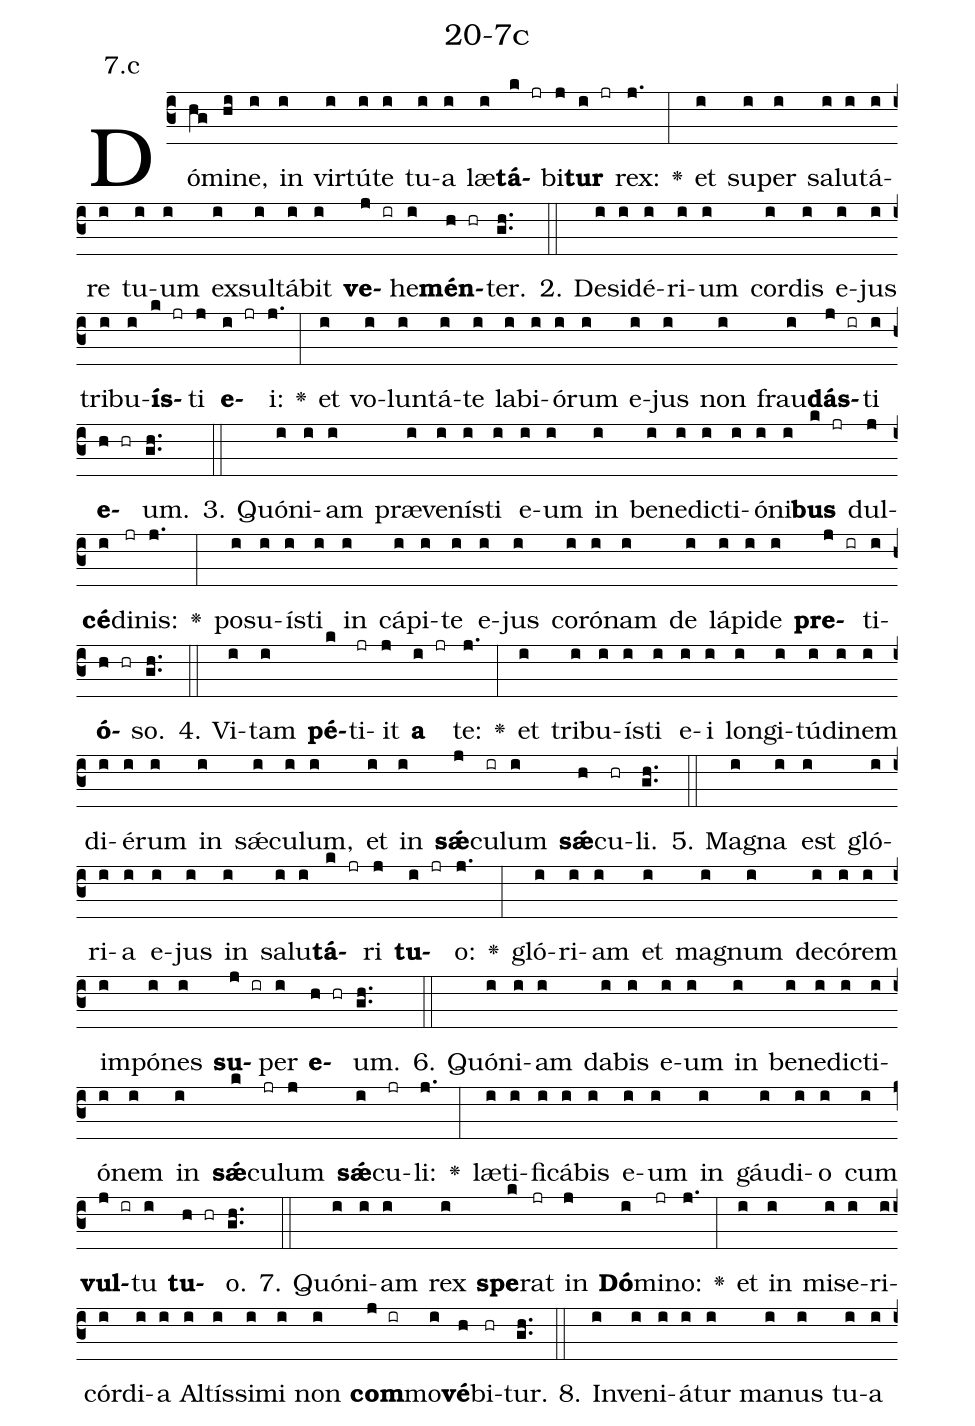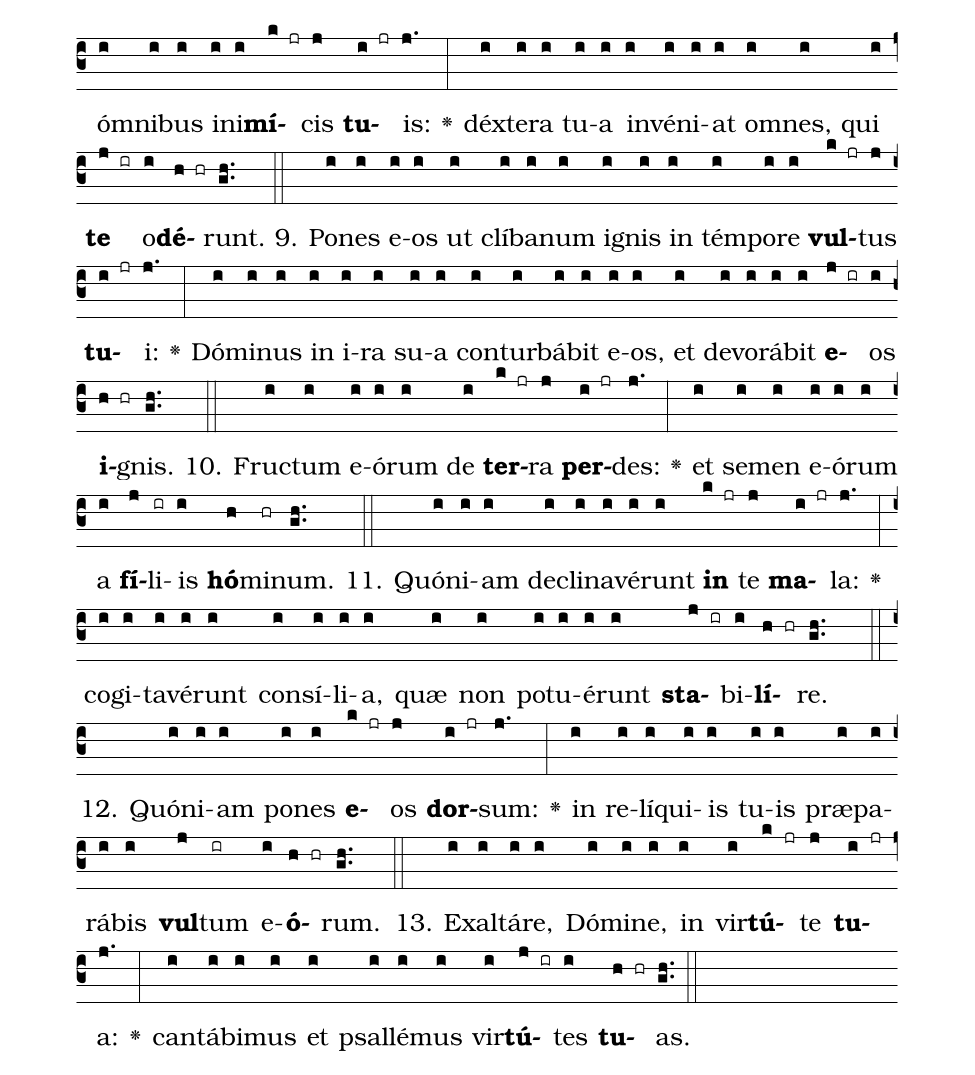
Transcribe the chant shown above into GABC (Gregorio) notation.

name: 20-7c;
annotation: 7.c;
%%
(c3)Dó(hg)mi(hi)ne,(i) in(i) vir(i)tú(i)te(i) tu(i)a(i) læ(i)<b>tá</b>(k jr)bi(j)<b>tur</b>(i jr) rex:(j.) <v>\greheightstar</v>(:) et(i) su(i)per(i) sa(i)lu(i)tá(i)re(i) tu(i)um(i) ex(i)sul(i)tá(i)bit(i) <b>ve</b>(j ir)he(i)<b>mén</b>(h hr)ter.(gh..) (::)
2. De(i)si(i)dé(i)ri(i)um(i) cor(i)dis(i) e(i)jus(i) tri(i)bu(i)<b>ís</b>(k jr)ti(j) <b>e</b>(i jr)i:(j.) <v>\greheightstar</v>(:) et(i) vo(i)lun(i)tá(i)te(i) la(i)bi(i)ó(i)rum(i) e(i)jus(i) non(i) frau(i)<b>dás</b>(j ir)ti(i) <b>e</b>(h hr)um.(gh..) (::)
3. Quón(i)i(i)am(i) præ(i)ve(i)nís(i)ti(i) e(i)um(i) in(i) be(i)ne(i)dic(i)ti(i)ó(i)ni(i)<b>bus</b>(k jr) dul(j)<b>cé</b>(i)di(jr)nis:(j.) <v>\greheightstar</v>(:) po(i)su(i)ís(i)ti(i) in(i) cá(i)pi(i)te(i) e(i)jus(i) co(i)ró(i)nam(i) de(i) lá(i)pi(i)de(i) <b>pre</b>(j ir)ti(i)<b>ó</b>(h hr)so.(gh..) (::)
4. Vi(i)tam(i) <b>pé</b>(k)ti(jr)it(j) <b>a</b>(i jr) te:(j.) <v>\greheightstar</v>(:) et(i) tri(i)bu(i)ís(i)ti(i) e(i)i(i) lon(i)gi(i)tú(i)di(i)nem(i) di(i)é(i)rum(i) in(i) sǽ(i)cu(i)lum,(i) et(i) in(i) <b>sǽ</b>(j)cu(ir)lum(i) <b>sǽ</b>(h)cu(hr)li.(gh..) (::)
5. Ma(i)gna(i) est(i) gló(i)ri(i)a(i) e(i)jus(i) in(i) sa(i)lu(i)<b>tá</b>(k jr)ri(j) <b>tu</b>(i jr)o:(j.) <v>\greheightstar</v>(:) gló(i)ri(i)am(i) et(i) ma(i)gnum(i) de(i)có(i)rem(i) im(i)pó(i)nes(i) <b>su</b>(j ir)per(i) <b>e</b>(h hr)um.(gh..) (::)
6. Quón(i)i(i)am(i) da(i)bis(i) e(i)um(i) in(i) be(i)ne(i)dic(i)ti(i)ó(i)nem(i) in(i) <b>sǽ</b>(k)cu(jr)lum(j) <b>sǽ</b>(i)cu(jr)li:(j.) <v>\greheightstar</v>(:) læ(i)ti(i)fi(i)cá(i)bis(i) e(i)um(i) in(i) gáu(i)di(i)o(i) cum(i) <b>vul</b>(j ir)tu(i) <b>tu</b>(h hr)o.(gh..) (::)
7. Quón(i)i(i)am(i) rex(i) <b>spe</b>(k)rat(jr) in(j) <b>Dó</b>(i)mi(jr)no:(j.) <v>\greheightstar</v>(:) et(i) in(i) mi(i)se(i)ri(i)cór(i)di(i)a(i) Al(i)tís(i)si(i)mi(i) non(i) <b>com</b>(j ir)mo(i)<b>vé</b>(h)bi(hr)tur.(gh..) (::)
8. In(i)ve(i)ni(i)á(i)tur(i) ma(i)nus(i) tu(i)a(i) óm(i)ni(i)bus(i) in(i)i(i)<b>mí</b>(k jr)cis(j) <b>tu</b>(i jr)is:(j.) <v>\greheightstar</v>(:) déx(i)te(i)ra(i) tu(i)a(i) in(i)vé(i)ni(i)at(i) om(i)nes,(i) qui(i) <b>te</b>(j ir) o(i)<b>dé</b>(h hr)runt.(gh..) (::)
9. Po(i)nes(i) e(i)os(i) ut(i) clí(i)ba(i)num(i) i(i)gnis(i) in(i) tém(i)po(i)re(i) <b>vul</b>(k jr)tus(j) <b>tu</b>(i jr)i:(j.) <v>\greheightstar</v>(:) Dó(i)mi(i)nus(i) in(i) i(i)ra(i) su(i)a(i) con(i)tur(i)bá(i)bit(i) e(i)os,(i) et(i) de(i)vo(i)rá(i)bit(i) <b>e</b>(j ir)os(i) <b>i</b>(h hr)gnis.(gh..) (::)
10. Fruc(i)tum(i) e(i)ó(i)rum(i) de(i) <b>ter</b>(k jr)ra(j) <b>per</b>(i jr)des:(j.) <v>\greheightstar</v>(:) et(i) se(i)men(i) e(i)ó(i)rum(i) a(i) <b>fí</b>(j)li(ir)is(i) <b>hó</b>(h)mi(hr)num.(gh..) (::)
11. Quón(i)i(i)am(i) de(i)cli(i)na(i)vé(i)runt(i) <b>in</b>(k jr) te(j) <b>ma</b>(i jr)la:(j.) <v>\greheightstar</v>(:) co(i)gi(i)ta(i)vé(i)runt(i) con(i)sí(i)li(i)a,(i) quæ(i) non(i) pot(i)u(i)é(i)runt(i) <b>sta</b>(j ir)bi(i)<b>lí</b>(h hr)re.(gh..) (::)
12. Quón(i)i(i)am(i) po(i)nes(i) <b>e</b>(k jr)os(j) <b>dor</b>(i jr)sum:(j.) <v>\greheightstar</v>(:) in(i) re(i)lí(i)qui(i)is(i) tu(i)is(i) præ(i)pa(i)rá(i)bis(i) <b>vul</b>(j)tum(ir) e(i)<b>ó</b>(h hr)rum.(gh..) (::)
13. Ex(i)al(i)tá(i)re,(i) Dó(i)mi(i)ne,(i) in(i) vir(i)<b>tú</b>(k jr)te(j) <b>tu</b>(i jr)a:(j.) <v>\greheightstar</v>(:) can(i)tá(i)bi(i)mus(i) et(i) psal(i)lé(i)mus(i) vir(i)<b>tú</b>(j ir)tes(i) <b>tu</b>(h hr)as.(gh..) (::)
